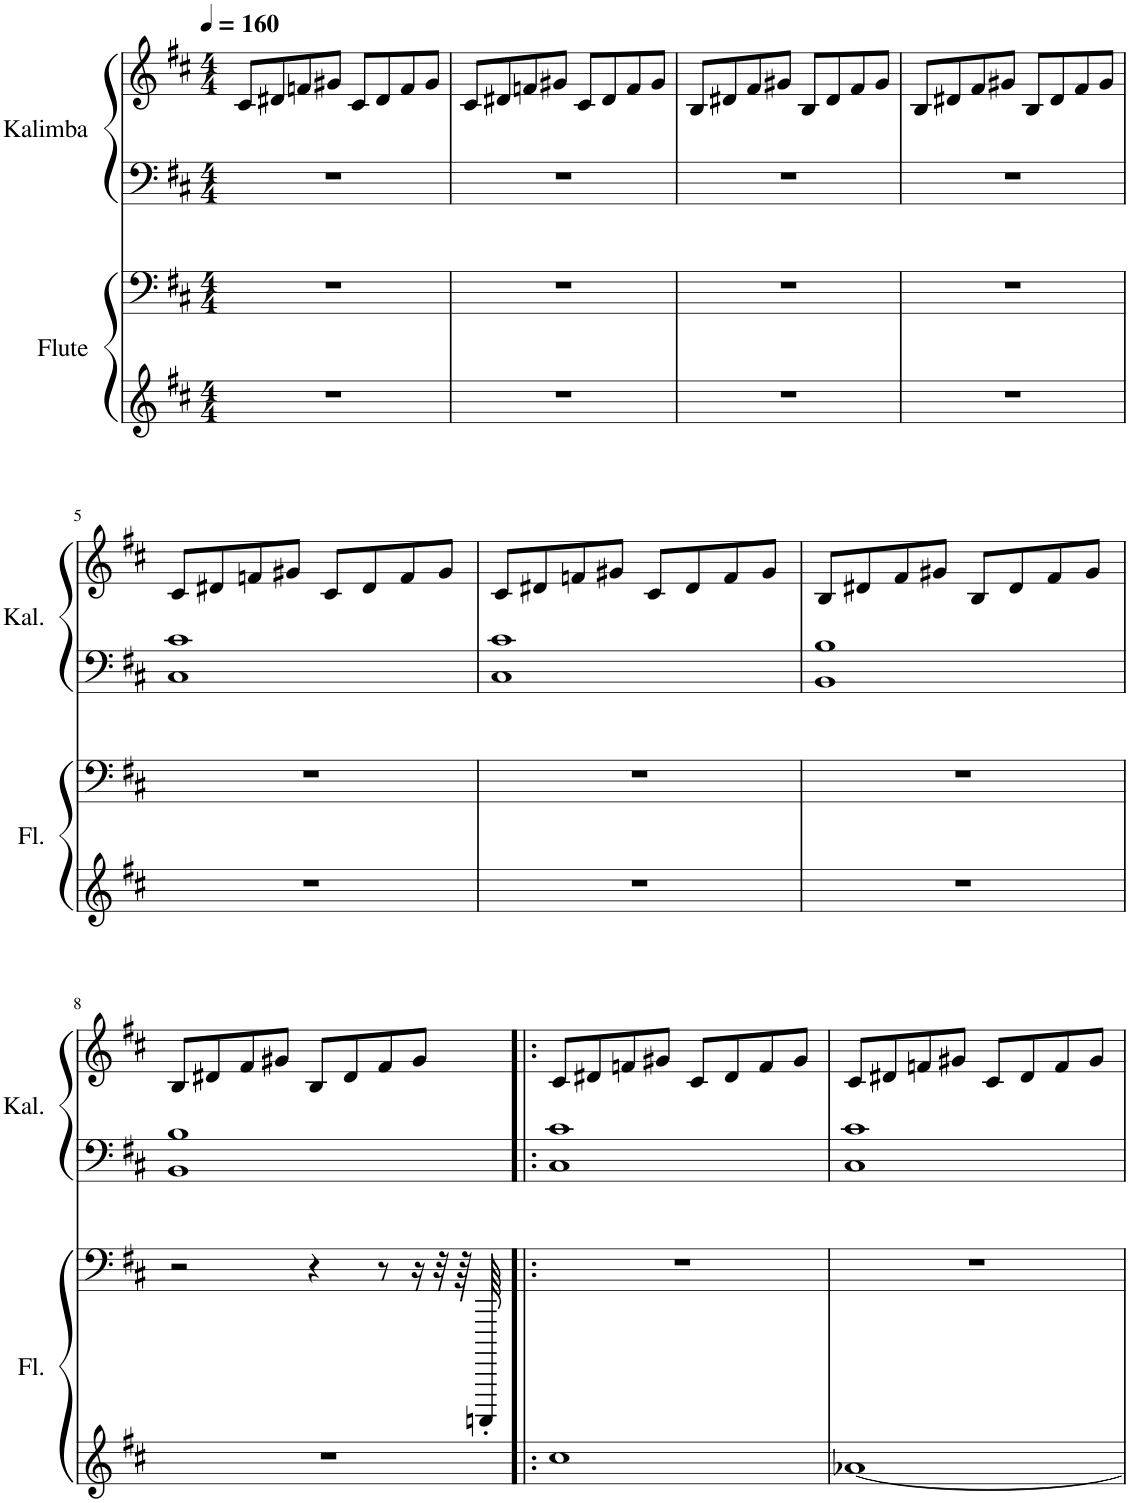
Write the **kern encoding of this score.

**kern	**kern	**kern	**kern
*part2	*part2	*part1	*part1
*staff4	*staff3	*staff2	*staff1
*I"Flute	*	*I"Kalimba	*
*I'Fl.	*	*I'Kal.	*
*clefG2	*clefF4	*clefF4	*clefG2
*k[f#c#]	*k[f#c#]	*k[f#c#]	*k[f#c#]
*M4/4	*M4/4	*M4/4	*M4/4
*MM160	*MM160	*MM160	*MM160
=1	=1	=1	=1
1r	1r	1r	8c#/L
.	.	.	8d#X/
.	.	.	8fn/
.	.	.	8g#X/J
.	.	.	8c#/L
.	.	.	8d#/
.	.	.	8f/
.	.	.	8g#/J
=2	=2	=2	=2
1r	1r	1r	8c#/L
.	.	.	8d#X/
.	.	.	8fn/
.	.	.	8g#X/J
.	.	.	8c#/L
.	.	.	8d#/
.	.	.	8f/
.	.	.	8g#/J
=3	=3	=3	=3
1r	1r	1r	8B/L
.	.	.	8d#X/
.	.	.	8f#/
.	.	.	8g#X/J
.	.	.	8B/L
.	.	.	8d#/
.	.	.	8f#/
.	.	.	8g#/J
=4	=4	=4	=4
1r	1r	1r	8B/L
.	.	.	8d#X/
.	.	.	8f#/
.	.	.	8g#X/J
.	.	.	8B/L
.	.	.	8d#/
.	.	.	8f#/
.	.	.	8g#/J
!!LO:LB:g=z
=5	=5	=5	=5
1r	1r	1C# 1c#	8c#/L
.	.	.	8d#X/
.	.	.	8fn/
.	.	.	8g#X/J
.	.	.	8c#/L
.	.	.	8d#/
.	.	.	8f/
.	.	.	8g#/J
=6	=6	=6	=6
1r	1r	1C# 1c#	8c#/L
.	.	.	8d#X/
.	.	.	8fn/
.	.	.	8g#X/J
.	.	.	8c#/L
.	.	.	8d#/
.	.	.	8f/
.	.	.	8g#/J
=7	=7	=7	=7
1r	1r	1BB 1B	8B/L
.	.	.	8d#X/
.	.	.	8f#/
.	.	.	8g#X/J
.	.	.	8B/L
.	.	.	8d#/
.	.	.	8f#/
.	.	.	8g#/J
!!LO:LB:g=z
=8	=8	=8	=8
1r	2r	1BB 1B	8B/L
.	.	.	8d#X/
.	.	.	8f#/
.	.	.	8g#X/J
.	4r	.	8B/L
.	.	.	8d#/
.	8r	.	8f#/
.	16r	.	8g#/J
.	32r	.	.
.	64r	.	.
.	64CCCCCn'/	.	.
=9!|:	=9!|:	=9!|:	=9!|:
1cc#	1r	1C# 1c#	8c#/L
.	.	.	8d#X/
.	.	.	8fn/
.	.	.	8g#X/J
.	.	.	8c#/L
.	.	.	8d#/
.	.	.	8f/
.	.	.	8g#/J
=10	=10	=10	=10
[1a-X	1r	1C# 1c#	8c#/L
.	.	.	8d#X/
.	.	.	8fn/
.	.	.	8g#X/J
.	.	.	8c#/L
.	.	.	8d#/
.	.	.	8f/
.	.	.	8g#/J
=	=	=	=
*-	*-	*-	*-
